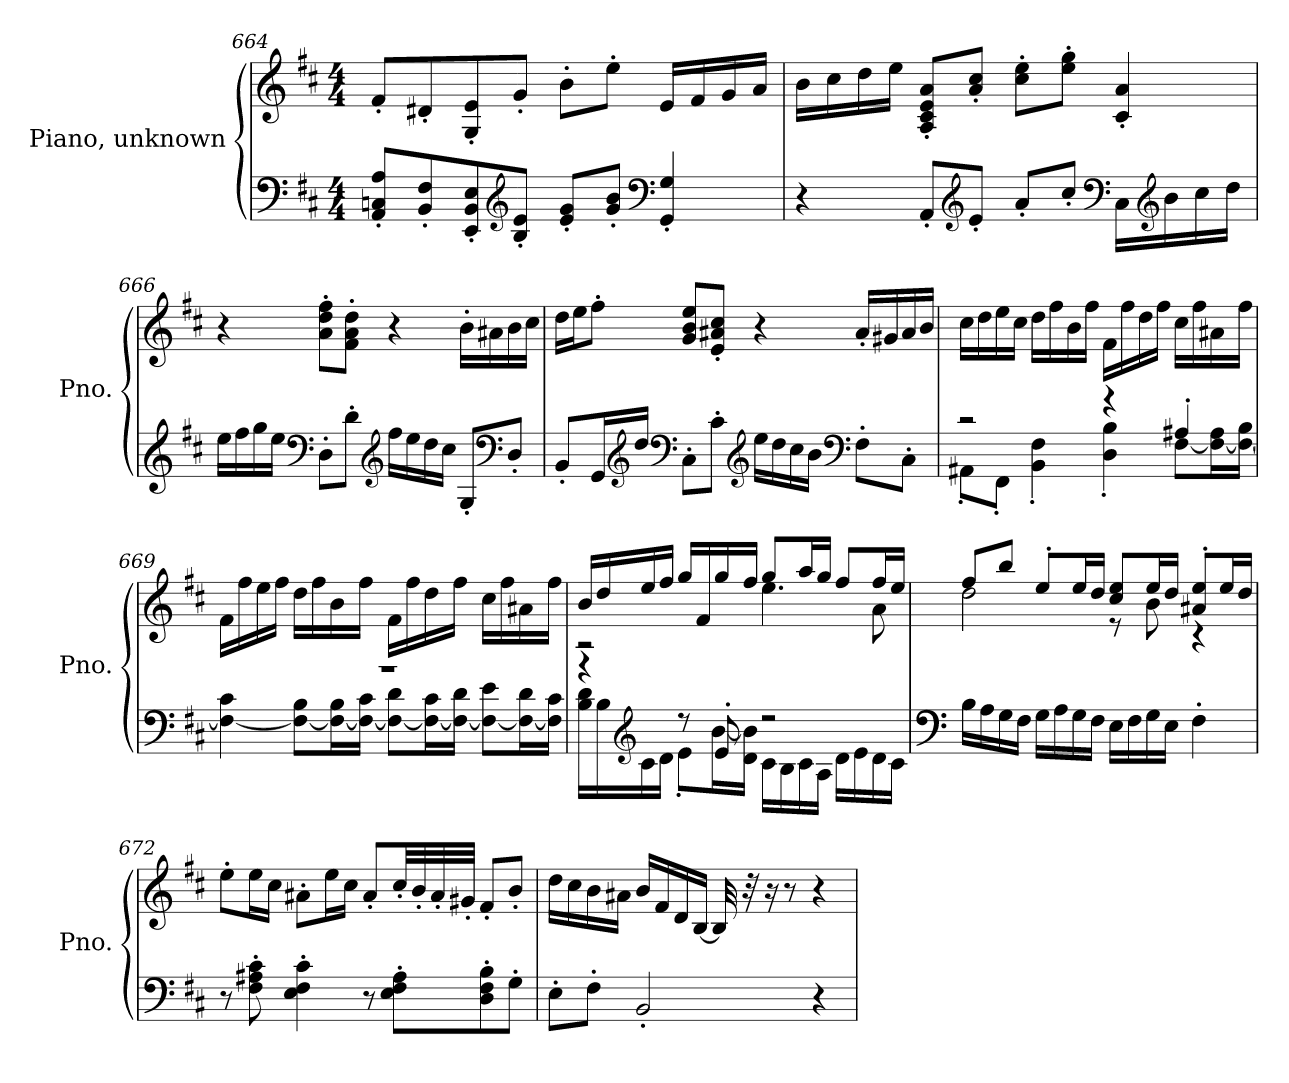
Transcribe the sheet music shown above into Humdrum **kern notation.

**kern	**kern
*part1	*part1
*staff2	*staff1
*I"Piano, unknown	*
*I'Pno.	*
*clefF4	*clefG2
*k[f#c#]	*k[f#c#]
*M4/4	*M4/4
=664	=664
8AA/' 8Cn/' 8A/'L	8f#'/L
8BB/' 8F#/'	8d#X'/
8EE/' 8BB/' 8E/'	8G/' 8e/'
*clefG2	*
8B/' 8e/'J	8g'/J
8e/' 8g/'L	8b'\L
8g/' 8b/'J	8ee'\J
*clefF4	*
4GG/' 4G/'	16e/LL
.	16f#/
.	16g/
.	16a/JJ
!!LO:LB:g=z
=665	=665
4r	16b\LL
.	16cc#\
.	16dd\
.	16ee\JJ
8AA'/L	8A/' 8c#/' 8e/' 8a/'L
*clefG2	*
8e'/J	8a/' 8cc#/'J
8a'/L	8cc#\' 8ee\'L
8cc#'/J	8ee\' 8gg\'J
*clefF4	*
16C#\LL	4c#/' 4a/'
*clefG2	*
16b\	.
16cc#\	.
16dd\JJ	.
=666	=666
16ee\LL	4r
16ff#\	.
16gg\	.
16ee\JJ	.
*clefF4	*
8D'\L	8a\' 8dd\' 8ff#\'L
8d'\J	8f#\' 8a\' 8dd\'J
*clefG2	*
16ff#\LL	4r
16ee\	.
16dd\	.
16cc#\JJ	.
8G'/L	16b'\LL
.	16a#X\
*clefF4	*
8D'/J	16b\
.	16cc#\JJ
!!LO:LB:g=z
=667	=667
8BB'/L	16dd\LL
.	16ee\J
16GG/L	8ff#'\J
*clefG2	*
16dd/JJ	.
*clefF4	*
8C#'\L	8g/ 8b/ 8ee/L
8c#'\J	8e/' 8a#X/' 8cc#/'J
*clefG2	*
16ee\LL	4r
16dd\	.
16cc#\	.
16b\JJ	.
*clefF4	*
8F#'\L	16a#'/LL
.	16g#X/
8C#'\J	16a#/
.	16b/JJ
=668	=668
*^	*
2r	8AA#X'\L	16cc#\LL
.	.	16dd\
.	8FF#'\J	16ee\
.	.	16cc#\JJ
.	4BB\' 4F#\'	16dd\LL
.	.	16ff#\
.	.	16b\
.	.	16ff#\JJ
4r	4D\' 4B\'	16f#\LL
.	.	16ff#\
.	.	16dd\
.	.	16ff#\JJ
4A#X'/	[8F#\L	16cc#\LL
.	.	16ff#\
.	16F#\_ 16A#\L	16a#X\
.	16F#\_ 16B\JJ	16ff#\JJ
!!LO:LB:g=z
=669	=669	=669
1r	4F#\_ 4c#\	16f#\LL
.	.	16ff#\
.	.	16ee\
.	.	16ff#\JJ
.	8F#\_ 8B\L	16dd\LL
.	.	16ff#\
.	16F#\_ 16B\L	16b\
.	16F#\_ 16c#\JJ	16ff#\JJ
.	8F#\_ 8d\L	16f#\LL
.	.	16ff#\
.	16F#\_ 16c#\L	16dd\
.	16F#\_ 16d\JJ	16ff#\JJ
.	8F#\_ 8e\L	16cc#\LL
.	.	16ff#\
.	16F#\_ 16d\L	16a#X\
.	16F#\] 16c#\JJ	16ff#\JJ
=670	=670	=670
*	*	*^
4r	16B\ 16d\LL	16b/LL	2r
.	16B\	16dd/	.
*clefG2	*	*	*
.	16c#\	16ee/	.
.	16d\JJ	16ff#/JJ	.
8r	8e'\L	16gg/LL	.
.	.	16f#/	.
8e'/	[16b\L	16gg/	.
.	16d\ 16b\]JJ	16ff#/JJ	.
2r	16c#\LL	8gg/L	4.ee\
.	16B\	.	.
.	16c#\	16aa/L	.
.	16A\JJ	16gg/JJ	.
.	16d\LL	8ff#/L	.
.	16e\	.	.
.	16d\	16ff#/L	8a\
.	16c#\JJ	16ee/JJ	.
*v	*v	*	*
!!LO:PB:g=z	!!
=671	=671	=671
*clefF4	*	*
16B\LL	8ff#/L	2dd\
16A\	.	.
16G\	8bb/J	.
16F#\JJ	.	.
16G\LL	8ee'/L	.
16A\	.	.
16G\	16ee/L	.
16F#\JJ	16dd/JJ	.
16E\LL	8cc#/ 8ee/L	8r
16F#\	.	.
16G\	16ee/L	8b\
16E\JJ	16dd/JJ	.
4F#'\	8a#X/' 8ee/'L	4r
.	16ee/L	.
.	16dd/JJ	.
*	*v	*v
=672	=672
8r	8ee'\L
8F#\' 8A#X\' 8c#\'	16ee\L
.	16cc#\JJ
4E\' 4F#\' 4c#\'	8a#X'\L
.	16ee\L
.	16cc#\JJ
8r	8a#'/L
8E\' 8F#\' 8A#\'L	32cc#'/LL
.	32b'/
.	32a#'/
.	32g#X'/JJJ
8D\' 8F#\' 8B\'	8f#'/L
8G'\J	8b'/J
!!LO:LB:g=z
=673	=673
8E'\L	16dd\LL
.	16cc#\
8F#'\J	16b\
.	16a#X\JJ
2BB'/	16b/LL
.	16f#/
.	16d/
.	[16B/JJ
.	32B/]
.	32r
.	16r
.	8r
4r	4r
=	=
*-	*-
